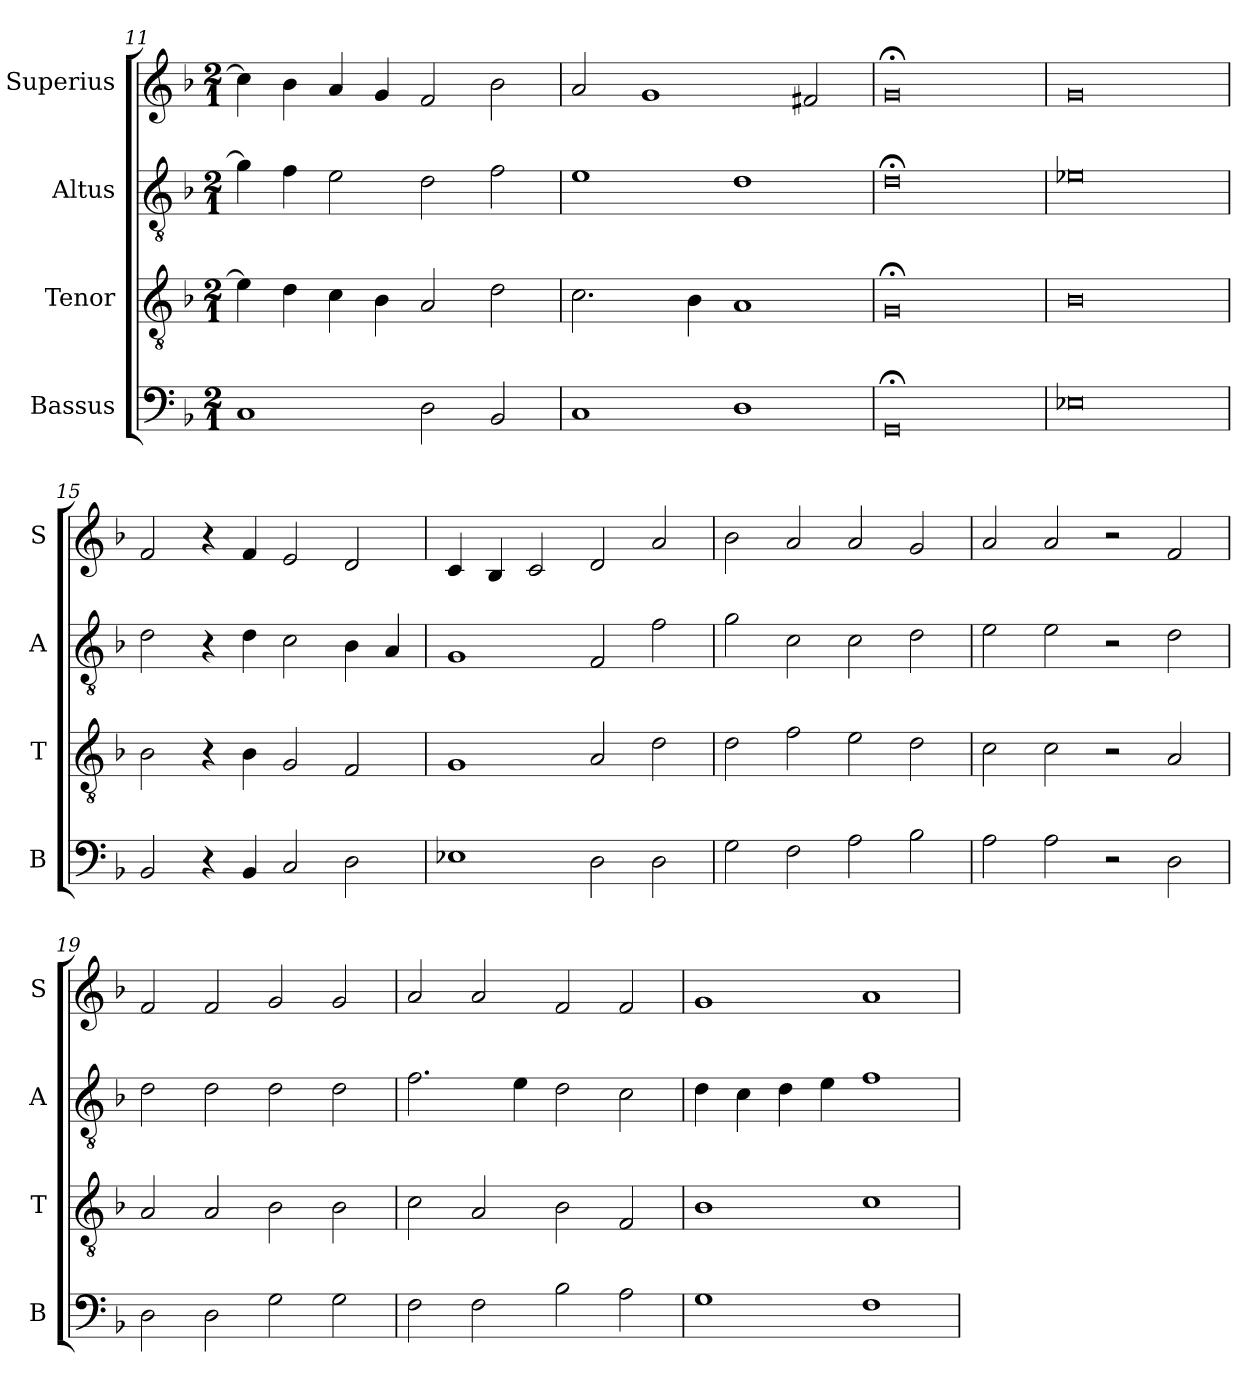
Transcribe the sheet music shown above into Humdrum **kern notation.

**kern	**kern	**kern	**kern
*part4	*part3	*part2	*part1
*staff4	*staff3	*staff2	*staff1
*I"Bassus	*I"Tenor	*I"Altus	*I"Superius
*I'B	*I'T	*I'A	*I'S
*clefF4	*clefGv2	*clefGv2	*clefG2
*k[b-]	*k[b-]	*k[b-]	*k[b-]
*F:	*F:	*F:	*F:
*M2/1	*M2/1	*M2/1	*M2/1
=11	=11	=11	=11
1C	4e-]	4g]	4cc]
.	4d	4f	4b-
.	4c	2e	4a
.	4B-	.	4g
2D	2A	2d	2f
2BB-	2d	2f	2b-
=12	=12	=12	=12
1C	2.c	1e	2a
.	.	.	1g
.	4B-	.	.
1D	1A	1d	.
.	.	.	2f#X
=13	=13	=13	=13
0GG;<	0G;<	0d;<	0g;<
=14	=14	=14	=14
0E-X	0B-	0e-X	0g
=15	=15	=15	=15
2BB-	2B-	2d	2f
4r	4r	4r	4r
4BB-	4B-	4d	4f
2C	2G	2c	2e
2D	2F	4B-	2d
.	.	4A	.
=16	=16	=16	=16
1E-X	1G	1G	4c
.	.	.	4B-
.	.	.	2c
2D	2A	2F	2d
2D	2d	2f	2a
=17	=17	=17	=17
2G	2d	2g	2b-
2F	2f	2c	2a
2A	2e	2c	2a
2B-	2d	2d	2g
=18	=18	=18	=18
2A	2c	2e	2a
2A	2c	2e	2a
2r	2r	2r	2r
2D	2A	2d	2f
=19	=19	=19	=19
2D	2A	2d	2f
2D	2A	2d	2f
2G	2B-	2d	2g
2G	2B-	2d	2g
=20	=20	=20	=20
2F	2c	2.f	2a
2F	2A	.	2a
.	.	4e	.
2B-	2B-	2d	2f
2A	2F	2c	2f
=21	=21	=21	=21
1G	1B-	4d	1g
.	.	4c	.
.	.	4d	.
.	.	4e	.
1F	1c	1f	1a
=	=	=	=
*-	*-	*-	*-
